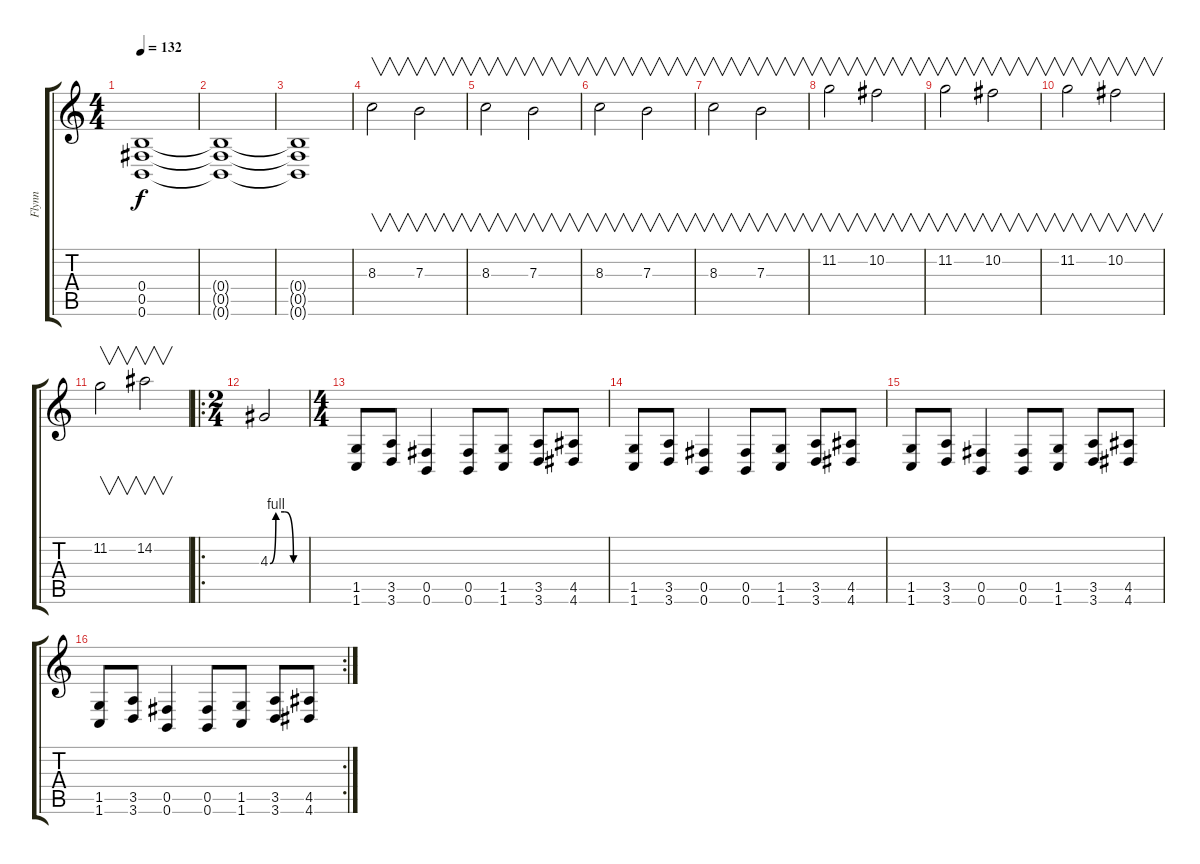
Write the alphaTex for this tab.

\track ("Flynn" "Flynn") {instrument distortionguitar}
\staff {score tabs}
\tuning (Db4 Ab3 E3 B2 Gb2 B1) {hide}
\ts (4 4)
\tempo 132
\clef g2
\ks c
(0.4{t} 0.5{t} 0.6{t}).1{dy f} |
(0.4{t} 0.5{t} 0.6{t}).1 |
(0.4{t} 0.5{t} 0.6{t}).1 |
8.3.2{v} 7.3.2{v} |
8.3.2{v} 7.3.2{v} |
8.3.2{v} 7.3.2{v} |
8.3.2{v} 7.3.2{v} |
11.2.2{v} 10.2.2{v} |
11.2.2{v} 10.2.2{v} |
11.2.2{v} 10.2.2{v} |
11.2.2{v} 14.2.2{v} |
\ro
\ts (2 4)
4.3{be (custom 0 0 10 4 25 4 40 0 60 0)}.2 |
\ts (4 4)
(1.5 1.6).8 (3.5 3.6).8 (0.5 0.6).4 (0.5 0.6).8 (1.5 1.6).8 (3.5 3.6).8 (4.5 4.6).8 |
(1.5 1.6).8 (3.5 3.6).8 (0.5 0.6).4 (0.5 0.6).8 (1.5 1.6).8 (3.5 3.6).8 (4.5 4.6).8 |
(1.5 1.6).8 (3.5 3.6).8 (0.5 0.6).4 (0.5 0.6).8 (1.5 1.6).8 (3.5 3.6).8 (4.5 4.6).8 |
\rc 2
(1.5 1.6).8 (3.5 3.6).8 (0.5 0.6).4 (0.5 0.6).8 (1.5 1.6).8 (3.5 3.6).8 (4.5 4.6).8
